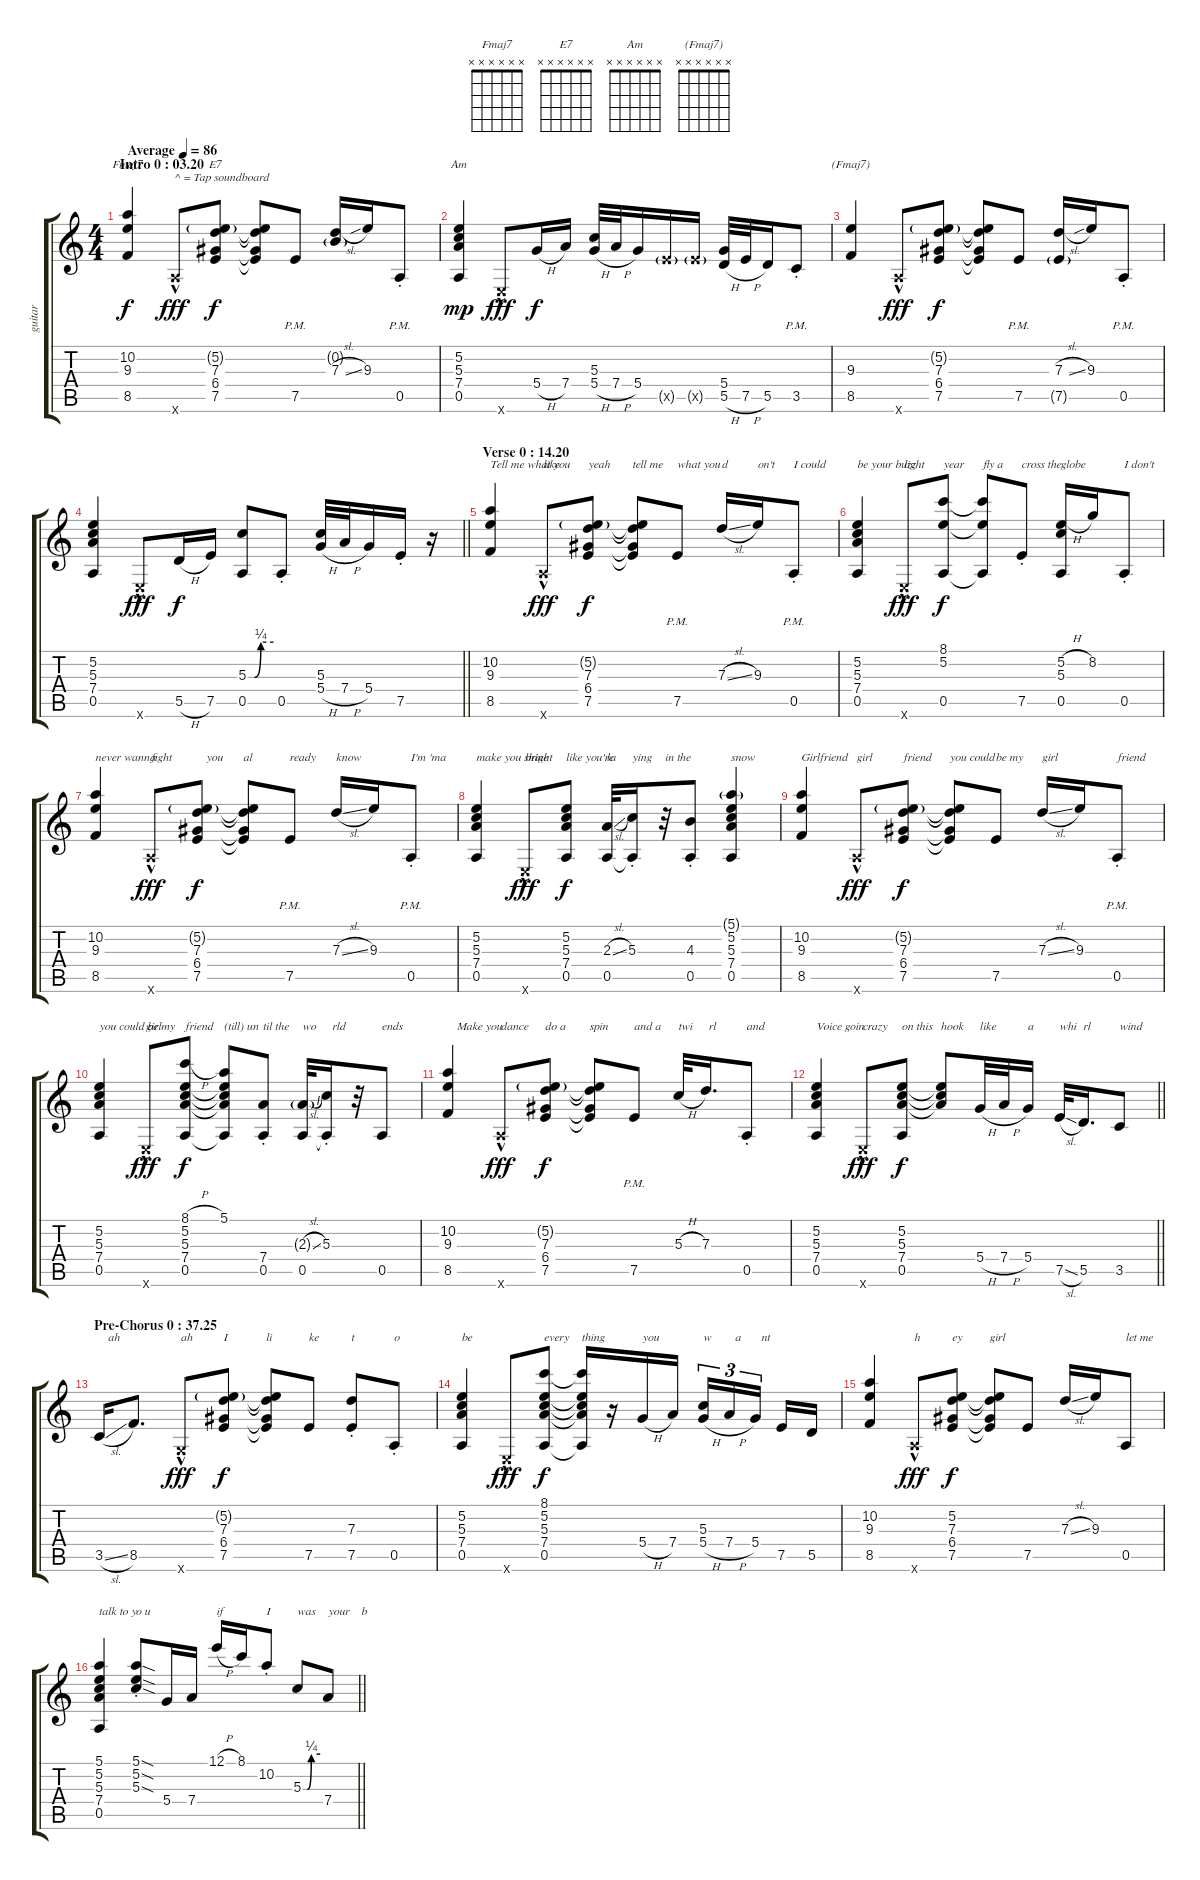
\track ("guitar" "guitar") {instrument acousticguitarsteel}
\staff {score tabs}
\tuning (E4 B3 G3 D3 A2 E2) {hide}
\chord ("Fmaj7" x x x x x x)
\chord ("E7" x x x x x x)
\chord ("Am" x x x x x x)
\chord ("(Fmaj7)" x x x x x x)
\ts (4 4)
\section ("" "Intro 0 : 03.20")
\tempo (86 "Average")
\clef g2
\ks c
(10.2 9.3 8.5).4{ch "Fmaj7" dy f instrument acousticguitarsteel beam Up} 5.6{hac x}.8{txt "^ = Tap soundboard" dy fff} (5.2{g} 7.3 6.4 7.5).8{ch "E7" dy f} (5.2{t} 7.3{t} 6.4{t} 7.5{t}).8{beam Up} 7.5{pm}.8{beam Up} (0.2{g} 7.3{sl}).16 9.3.16 0.5{pm st}.8 |
(5.2 5.3 7.4 0.5).4{ch "Am" dy mp} 0.6{hac x}.8{dy fff} 5.4{h}.16{dy f} 7.4.16 (5.3 5.4{h}).32 7.4{h}.32 5.4.16 7.5{g x}.16 7.5{g x}.16 (5.4 5.5{h}).32 7.5{h}.32 5.5.16 3.5{pm st}.8 |
(9.3 8.5).4{ch "(Fmaj7)" beam Up} 5.6{hac x}.8{dy fff} (5.2{g} 7.3 6.4 7.5).8{dy f} (5.2{t} 7.3{t} 6.4{t} 7.5{t}).8{beam Up} 7.5{pm}.8{beam Up} (7.3{sl} 7.5{g}).16 9.3.16 0.5{pm st}.8 |
\barLineRight lightlight
(5.2 5.3 7.4 0.5).4 0.6{hac x}.8{dy fff} 5.5{h}.16{dy f} 7.5.16 (5.3{be (custom 0 0 15 0 30 1 60 1)} 0.5).8 0.5{st}.8 (5.3 5.4{h}).32 7.4{h}.32 5.4.16 7.5{st}.16 r.16 |
\section ("" "Verse 0 : 14.20")
(10.2 9.3 8.5).4{txt "Tell me what you" beam Up} 5.6{hac x}.8{txt "like" dy fff} (5.2{g} 7.3 6.4 7.5).8{txt "yeah" dy f} (5.2{t} 7.3{t} 6.4{t} 7.5{t}).8{txt "tell me" beam Up} 7.5{pm}.8{txt "what you" beam Up} 7.3{sl}.16{txt "d"} 9.3.16{txt "on't"} 0.5{pm st}.8{txt "I could"} |
(5.2 5.3 7.4 0.5).4{txt "be your buzz"} 0.6{hac x}.8{txt "light" dy fff} (8.1 5.2 0.5).8{txt "year" dy f} (8.1{t} 5.2{t} 0.5{t}).8{txt "fly a" beam Up} 7.5{st}.8{txt "cross the" beam Up} (5.2{h} 5.3 0.5).16{txt "globe"} 8.2.16 0.5{st}.8{txt "I don't"} |
(10.2 9.3 8.5).4{txt "never wanna" beam Up} 5.6{hac x}.8{txt "fight" dy fff} (5.2{g} 7.3 6.4 7.5).8{txt "   you" dy f} (5.2{t} 7.3{t} 6.4{t} 7.5{t}).8{txt "al" beam Up} 7.5{pm}.8{txt "ready" beam Up} 7.3{sl}.16{txt "know"} 9.3.16 0.5{pm st}.8{txt "I'm 'ma"} |
(5.2 5.3 7.4 0.5).4{txt "make you shine"} 0.6{hac x}.8{txt "bright" dy fff} (5.2 5.3 7.4 0.5).8{txt "like you're" dy f} (2.3{sl} 0.5).32{txt "la"} (5.3{st} 0.5{t}).16{txt "ying"} r.32{txt "in the"} (4.3{st} 0.5{st}).8 (5.1{g} 5.2 5.3 7.4 0.5).4{txt "snow"} |
(10.2 9.3 8.5).4{txt "Girlfriend" beam Up} 5.6{hac x}.8{txt "girl" dy fff} (5.2{g} 7.3 6.4 7.5).8{txt "friend" dy f} (5.2{t} 7.3{t} 6.4{t} 7.5{t}).8{txt "you could" beam Up} 7.5.8{txt "be my" beam Up} 7.3{sl}.16{txt "girl"} 9.3.16 0.5{pm st}.8{txt "friend"} |
(5.2 5.3 7.4 0.5).4{txt "you could be my"} 0.6{hac x}.8{txt "girl" dy fff} (8.1{h} 5.2 5.3 7.4 0.5).8{txt "friend" dy f} (5.1 5.2{t} 5.3{t} 7.4{t} 0.5{t}).8{txt "(till) un"} (7.4{st} 0.5{st}).8{txt "til the"} (2.3{sl g} 0.5).32{txt "wo"} (5.3{st} 0.5{t}).16{txt "  rld"} r.32 0.5.8{txt "ends"} |
(10.2 9.3 8.5).4{txt "   Make you" beam Up} 5.6{hac x}.8{txt "dance" dy fff} (5.2{g} 7.3 6.4 7.5).8{txt "do a" dy f} (5.2{t} 7.3{t} 6.4{t} 7.5{t}).8{txt "spin" beam Up} 7.5{pm}.8{txt "and a" beam Up} 5.3{h}.32{txt "twi"} 7.3.16{d txt " rl"} 0.5{st}.8{txt "and"} |
\barLineRight lightlight
(5.2 5.3 7.4 0.5).4{txt "Voice goin"} 0.6{hac x}.8{txt "crazy" dy fff} (5.2 5.3 7.4 0.5).8{txt "on this" dy f} (5.2{t} 5.3{t} 7.4{t}).8{txt "hook" beam Up} 5.4{h}.32{txt "like" beam Up} 7.4{h}.32{beam Up} 5.4.16{txt "a" beam Up} 7.5{sl}.32{txt "whi"} 5.5.16{d txt "rl"} 3.5.8{txt "wind"} |
\section ("" "Pre-Chorus 0 : 37.25")
\ks aminor
3.5{sl}.16{txt "   ah"} 8.5.8{d} 3.6{hac x}.8{txt "ah" dy fff} (5.2{g} 7.3 6.4 7.5).8{txt "I" dy f} (5.2{t} 7.3{t} 6.4{t} 7.5{t}).8{txt "li" beam Up} 7.5.8{txt "ke" beam Up} (7.3{st} 7.5{st}).8{txt "t"} 0.5{st}.8{txt "o"} |
(5.2 5.3 7.4 0.5).4{txt "be"} 0.6{hac x}.8{dy fff} (8.1 5.2 5.3 7.4 0.5).8{txt "every" dy f} (8.1{t} 5.2{t} 5.3{t} 7.4{t} 0.5{t}).16{txt "thing" beam Up} r.16 5.4{h}.16{txt "you"} 7.4.16 (5.3 5.4{h}).16{tu (3 2) txt "w"} 7.4{h}.16{tu (3 2) txt "  a"} 5.4.16{tu (3 2) txt "  nt" beam splitsecondary} 7.5.16 5.5.16 |
(10.2 9.3 8.5).4{beam Up} 5.6{hac x}.8{txt "h" dy fff} (5.2 7.3 6.4 7.5).8{txt "ey" dy f} (5.2{t} 7.3{t} 6.4{t} 7.5{t}).8{txt "girl" beam Up} 7.5.8{beam Up} 7.3{sl}.16 9.3.16 0.5.8{txt "let me"} |
\barLineRight lightlight
(5.1 5.2 5.3 7.4 0.5).4{txt "talk to y"} (5.1{sod st} 5.2{sod st} 5.3{sod st}).8{txt "o u" beam Up} 5.4.16{beam Up} 7.4.16{beam Up} 12.1{h}.16{txt "if" beam Up} 8.1.16{beam Up} 10.2{st}.8{txt "I" beam Up} 5.3{be (custom 0 0 15 0 29 1 60 1)}.8{txt "was" beam Up} 7.4.8{txt "your    b" beam Up}
